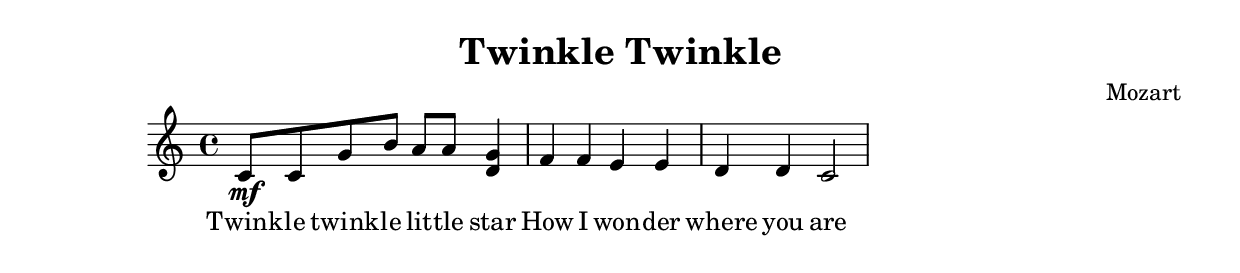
\header {
  title = "Twinkle Twinkle"
  composer = "Mozart"
}

\relative c' {
   c8\mf c g' b
  a a <g d>4
  f4 f e e
  d d c2
}

\addlyrics {
  Twink -- le twink -- le lit -- tle star
  How I won -- der where you are
}
